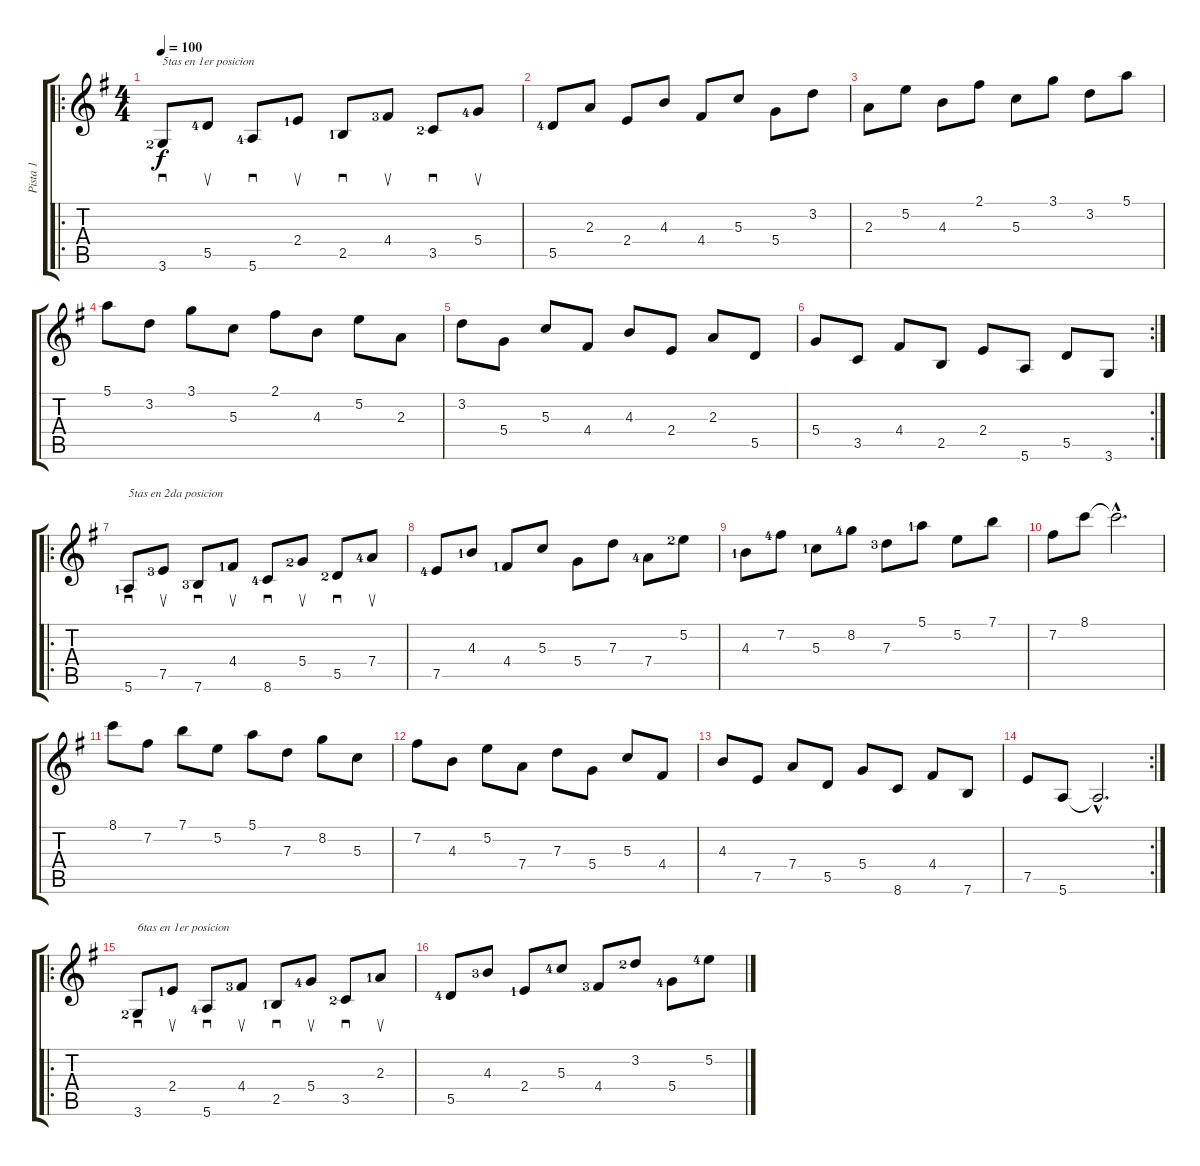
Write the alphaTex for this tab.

\track ("Pista 1" "Pista 1") {instrument acousticguitarsteel}
\staff {score tabs}
\tuning (E4 B3 G3 D3 A2 E2) {hide}
\ro
\ts (4 4)
\tempo 100
\clef g2
\ks g
3.6{lf 3}.8{sd txt "5tas en 1er posicion" dy f instrument acousticguitarsteel} 5.5{lf 5}.8{su} 5.6{lf 5}.8{sd} 2.4{lf 2}.8{su} 2.5{lf 2}.8{sd} 4.4{lf 4}.8{su} 3.5{lf 3}.8{sd} 5.4{lf 5}.8{su} |
5.5{lf 5}.8 2.3.8 2.4.8 4.3.8 4.4.8 5.3.8 5.4.8 3.2.8 |
2.3.8 5.2.8 4.3.8 2.1.8 5.3.8 3.1.8 3.2.8 5.1.8 |
5.1.8 3.2.8 3.1.8 5.3.8 2.1.8 4.3.8 5.2.8 2.3.8 |
3.2.8 5.4.8 5.3.8 4.4.8 4.3.8 2.4.8 2.3.8 5.5.8 |
\rc 2
5.4.8 3.5.8 4.4.8 2.5.8 2.4.8 5.6.8 5.5.8 3.6.8 |
\ro
5.6{lf 2}.8{sd txt "5tas en 2da posicion"} 7.5{lf 4}.8{su} 7.6{lf 4}.8{sd} 4.4{lf 2}.8{su} 8.6{lf 5}.8{sd} 5.4{lf 3}.8{su} 5.5{lf 3}.8{sd} 7.4{lf 5}.8{su} |
7.5{lf 5}.8 4.3{lf 2}.8 4.4{lf 2}.8 5.3.8 5.4.8 7.3.8 7.4{lf 5}.8 5.2{lf 3}.8 |
4.3{lf 2}.8 7.2{lf 5}.8 5.3{lf 2}.8 8.2{lf 5}.8 7.3{lf 4}.8 5.1{lf 2}.8 5.2.8 7.1.8 |
7.2.8 8.1.8 8.1{hac t}.2{d} |
8.1.8 7.2.8 7.1.8 5.2.8 5.1.8 7.3.8 8.2.8 5.3.8 |
7.2.8 4.3.8 5.2.8 7.4.8 7.3.8 5.4.8 5.3.8 4.4.8 |
4.3.8 7.5.8 7.4.8 5.5.8 5.4.8 8.6.8 4.4.8 7.6.8 |
\rc 2
7.5.8 5.6.8 5.6{hac t}.2{d} |
\ro
3.6{lf 3}.8{sd txt "6tas en 1er posicion"} 2.4{lf 2}.8{su} 5.6{lf 5}.8{sd} 4.4{lf 4}.8{su} 2.5{lf 2}.8{sd} 5.4{lf 5}.8{su} 3.5{lf 3}.8{sd} 2.3{lf 2}.8{su} |
5.5{lf 5}.8 4.3{lf 4}.8 2.4{lf 2}.8 5.3{lf 5}.8 4.4{lf 4}.8 3.2{lf 3}.8 5.4{lf 5}.8 5.2{lf 5}.8
